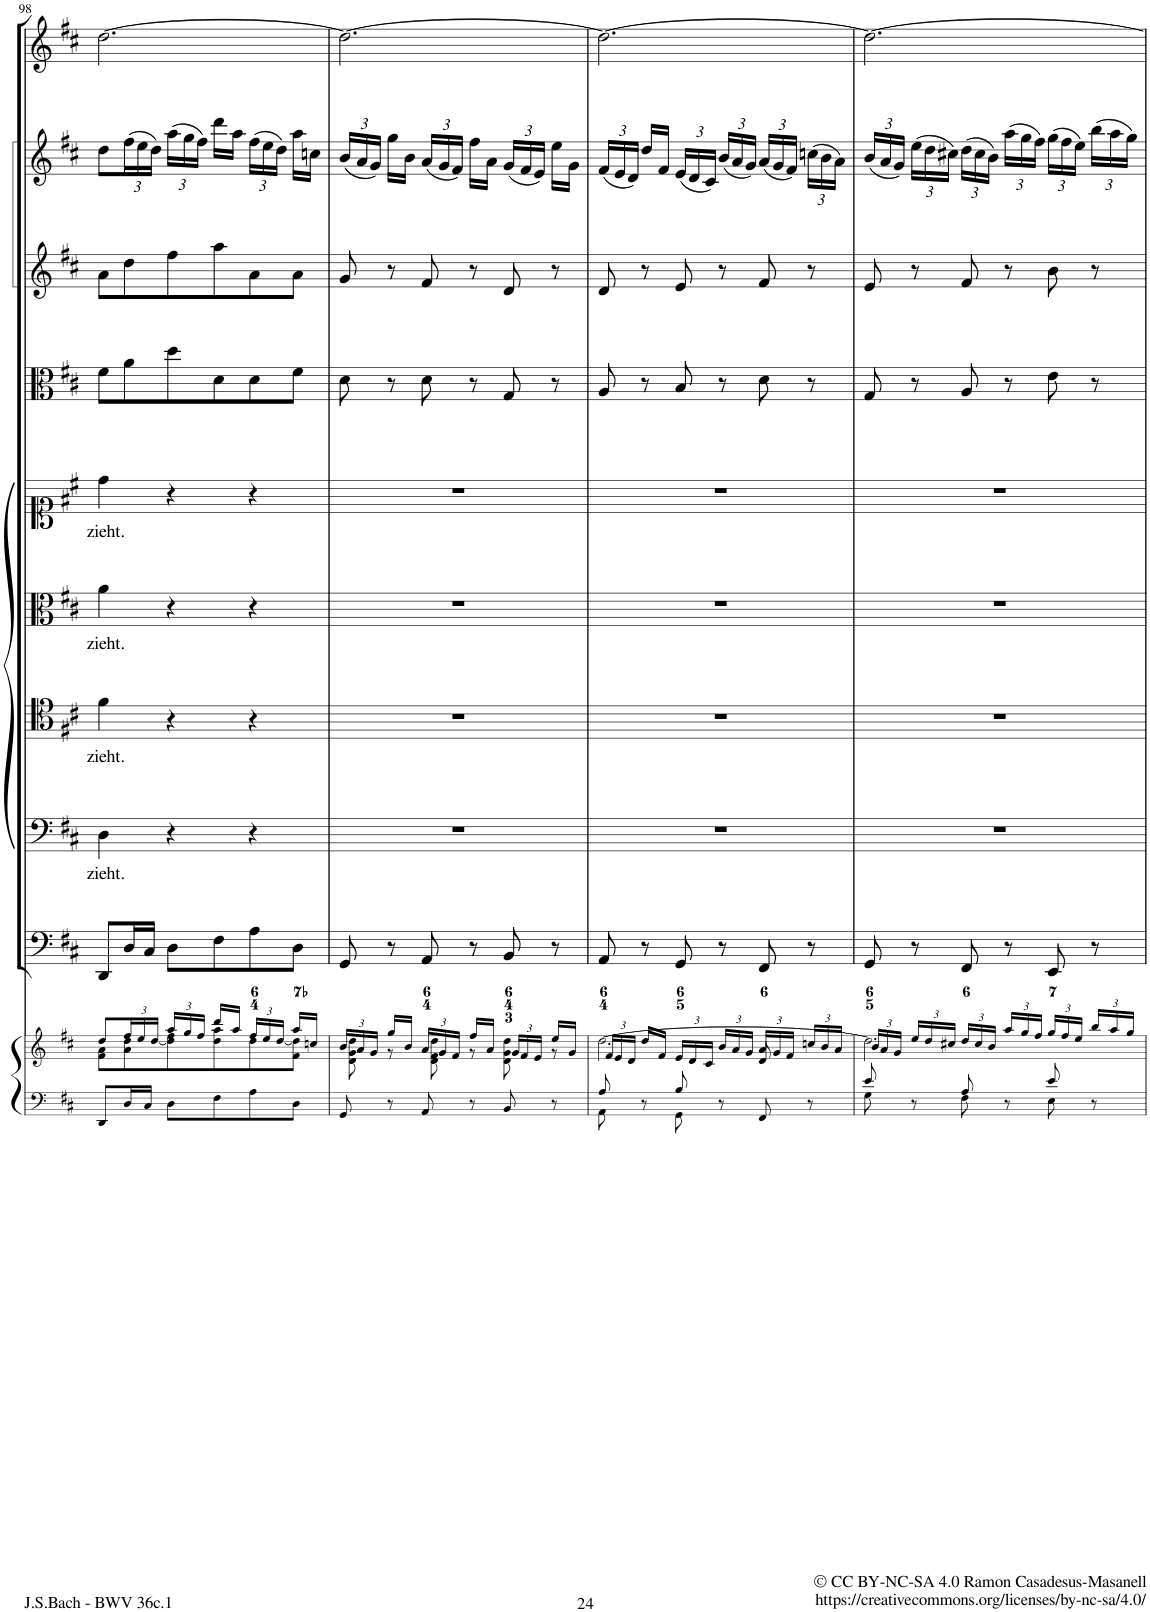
**kern	**kern	**kern	**kern	**text	**kern	**text	**kern	**text	**kern	**text	**kern	**kern	**kern	**kern
*part10	*part10	*part9	*part8	*part8	*part7	*part7	*part6	*part6	*part5	*part5	*part4	*part3	*part2	*part1
*staff11	*staff10	*staff9	*staff8	*staff8	*staff7	*staff7	*staff6	*staff6	*staff5	*staff5	*staff4	*staff3	*staff2	*staff1
*I"Piano reduction	*	*I"Continuo.	*I"Basso	*	*I"Tenore	*	*I"Alto	*	*I"Soprano	*	*I"Viola.	*I"Violino II	*I"Violino I	*I"Oboe d'amore I. II.
*I'Pno	*	*	*	*	*	*	*	*	*	*	*I'Vla	*	*I'Vln	*I'Ob
!!LO:PB:g=z
*clefF4	*clefG2	*clefF4	*clefF4	*	*clefC4	*	*clefC3	*	*clefC1	*	*clefC3	*clefG2	*clefG2	*clefG2
*k[f#c#]	*k[f#c#]	*k[f#c#]	*k[f#c#]	*	*k[f#c#]	*	*k[f#c#]	*	*k[f#c#]	*	*k[f#c#]	*k[f#c#]	*k[f#c#]	*k[f#c#]
*M3/4	*M3/4	*M3/4	*M3/4	*	*M3/4	*	*M3/4	*	*M3/4	*	*M3/4	*M3/4	*M3/4	*M3/4
=98	=98	=98	=98	=98	=98	=98	=98	=98	=98	=98	=98	=98	=98	=98
*	*^	*	*	*	*	*	*	*	*	*	*	*	*	*
!	!	!	!	!	!LO:LY:b	!	!LO:LY:b	!	!LO:LY:b	!	!LO:LY:b	!	!	!	!
8DD/L	8dd/L	8f#\ 8a\L	8DD/L	4D\	zieht.	4f#\	zieht.	4a\	zieht.	4dd\	zieht.	8f#\L	8a\L	8dd\L	[2.dd\
*	*Xbrackettup	*	*	*	*	*	*	*	*	*	*	*	*	*Xbrackettup	*
16D/L	24ff#/L	8a\ 8dd\	16D/L	.	.	.	.	.	.	.	.	8a\	8dd\	(24ff#\L	.
.	24ee/	.	.	.	.	.	.	.	.	.	.	.	.	24ee\	.
16C#/JJ	.	.	16C#/JJ	.	.	.	.	.	.	.	.	.	.	.	.
.	[<24dd/JJ	.	.	.	.	.	.	.	.	.	.	.	.	24dd\JJ)	.
8D\L	24aa/LL	8dd\] 8ff#\	8D\L	4r	.	4r	.	4r	.	4r	.	8dd\	8ff#\	(24aa\LL	.
.	24gg/	.	.	.	.	.	.	.	.	.	.	.	.	24gg\	.
.	24ff#/JJ	.	.	.	.	.	.	.	.	.	.	.	.	24ff#\JJ)	.
8F#\	16ddd/LL	8dd\ 8aa\	8F#\	.	.	.	.	.	.	.	.	8d\	8aa\	16ddd\LL	.
.	16aa/JJ	.	.	.	.	.	.	.	.	.	.	.	.	16aa\JJ	.
8A\	24ff#/LL	8dd\	8A\	4r	.	4r	.	4r	.	4r	.	8d\	8a\	(24ff#\LL	.
.	24ee/	.	.	.	.	.	.	.	.	.	.	.	.	24ee\	.
.	[<24dd/JJ	.	.	.	.	.	.	.	.	.	.	.	.	24dd\JJ)	.
8D\J	16aa/LL	8f#\ 8dd\]J	8D\J	.	.	.	.	.	.	.	.	8f#\J	8a\J	16aa\LL	.
.	16ccn/JJ	.	.	.	.	.	.	.	.	.	.	.	.	16ccn\JJ	.
=99	=99	=99	=99	=99	=99	=99	=99	=99	=99	=99	=99	=99	=99	=99	=99
8GG/	24b/LL	8d\ 8g\ 8dd\	8GG/	2.r	.	2.r	.	2.r	.	2.r	.	8d\	8g/	(24b/LL	2.dd\_
.	24a/	.	.	.	.	.	.	.	.	.	.	.	.	24a/	.
.	24g/JJ	.	.	.	.	.	.	.	.	.	.	.	.	24g/JJ)	.
8r	16gg/LL	8r	8r	.	.	.	.	.	.	.	.	8r	8r	16gg\LL	.
.	16b/JJ	.	.	.	.	.	.	.	.	.	.	.	.	16b\JJ	.
8AA/	24a/LL	8d\ 8f#\ 8dd\	8AA/	.	.	.	.	.	.	.	.	8d\	8f#/	(24a/LL	.
.	24g/	.	.	.	.	.	.	.	.	.	.	.	.	24g/	.
.	24f#/JJ	.	.	.	.	.	.	.	.	.	.	.	.	24f#/JJ)	.
8r	16ff#/LL	8r	8r	.	.	.	.	.	.	.	.	8r	8r	16ff#\LL	.
.	16a/JJ	.	.	.	.	.	.	.	.	.	.	.	.	16a\JJ	.
8BB/	24g/LL	8d\ 8g\ 8dd\	8BB/	.	.	.	.	.	.	.	.	8G/	8d/	(24g/LL	.
.	24f#/	.	.	.	.	.	.	.	.	.	.	.	.	24f#/	.
.	24e/JJ	.	.	.	.	.	.	.	.	.	.	.	.	24e/JJ)	.
8r	16ee/LL	8r	8r	.	.	.	.	.	.	.	.	8r	8r	16ee\LL	.
.	16g/JJ	.	.	.	.	.	.	.	.	.	.	.	.	16g\JJ	.
=100	=100	=100	=100	=100	=100	=100	=100	=100	=100	=100	=100	=100	=100	=100	=100
*^	*	*^	*	*	*	*	*	*	*	*	*	*	*	*	*
8A/	8AA\	24f#/LL	[>2.dd\	2ryy	8AA/	2.r	.	2.r	.	2.r	.	2.r	.	8A/	8d/	(24f#/LL	2.dd\_
.	.	24e/	.	.	.	.	.	.	.	.	.	.	.	.	.	24e/	.
.	.	24d/JJ	.	.	.	.	.	.	.	.	.	.	.	.	.	24d/JJ)	.
8r	8ryy	16dd/LL	.	.	8r	.	.	.	.	.	.	.	.	8r	8r	16dd/LL	.
.	.	16f#/JJ	.	.	.	.	.	.	.	.	.	.	.	.	.	16f#/JJ	.
8B/	8GG\	24e/LL	.	.	8GG/	.	.	.	.	.	.	.	.	8B/	8e/	(24e/LL	.
.	.	24d/	.	.	.	.	.	.	.	.	.	.	.	.	.	24d/	.
.	.	24c#/JJ	.	.	.	.	.	.	.	.	.	.	.	.	.	24c#/JJ)	.
8r	8ryy	24b/LL	.	.	8r	.	.	.	.	.	.	.	.	8r	8r	(24b/LL	.
.	.	24a/	.	.	.	.	.	.	.	.	.	.	.	.	.	24a/	.
.	.	24g/JJ	.	.	.	.	.	.	.	.	.	.	.	.	.	24g/JJ)	.
8ryy	8FF#/	24a/LL	.	8d/	8FF#/	.	.	.	.	.	.	.	.	8d\	8f#/	(24a/LL	.
.	.	24g/	.	.	.	.	.	.	.	.	.	.	.	.	.	24g/	.
.	.	24f#/JJ	.	.	.	.	.	.	.	.	.	.	.	.	.	24f#/JJ)	.
8r	8ryy	24ccn/LL	.	8ryy	8r	.	.	.	.	.	.	.	.	8r	8r	(24ccn\LL	.
.	.	24b/	.	.	.	.	.	.	.	.	.	.	.	.	.	24b\	.
.	.	24a/JJ	.	.	.	.	.	.	.	.	.	.	.	.	.	24a\JJ)	.
*	*	*	*v	*v	*	*	*	*	*	*	*	*	*	*	*	*	*
=101	=101	=101	=101	=101	=101	=101	=101	=101	=101	=101	=101	=101	=101	=101	=101	=101
8e/	8G\	24b/LL	2.dd\]	8GG/	2.r	.	2.r	.	2.r	.	2.r	.	8G/	8e/	(24b/LL	2.dd\_
.	.	24a/	.	.	.	.	.	.	.	.	.	.	.	.	24a/	.
.	.	24g/JJ	.	.	.	.	.	.	.	.	.	.	.	.	24g/JJ)	.
8r	8ryy	24ee/LL	.	8r	.	.	.	.	.	.	.	.	8r	8r	(24ee\LL	.
.	.	24dd/	.	.	.	.	.	.	.	.	.	.	.	.	24dd\	.
.	.	24cc#X/JJ	.	.	.	.	.	.	.	.	.	.	.	.	24cc#X\JJ)	.
8A/	8F#\	24dd/LL	.	8FF#/	.	.	.	.	.	.	.	.	8A/	8f#/	(24dd\LL	.
.	.	24cc#/	.	.	.	.	.	.	.	.	.	.	.	.	24cc#\	.
.	.	24b/JJ	.	.	.	.	.	.	.	.	.	.	.	.	24b\JJ)	.
8r	8ryy	24aa/LL	.	8r	.	.	.	.	.	.	.	.	8r	8r	(24aa\LL	.
.	.	24gg/	.	.	.	.	.	.	.	.	.	.	.	.	24gg\	.
.	.	24ff#/JJ	.	.	.	.	.	.	.	.	.	.	.	.	24ff#\JJ)	.
8e/	8E\	24gg/LL	.	8EE/	.	.	.	.	.	.	.	.	8e\	8b\	(24gg\LL	.
.	.	24ff#/	.	.	.	.	.	.	.	.	.	.	.	.	24ff#\	.
.	.	24ee/JJ	.	.	.	.	.	.	.	.	.	.	.	.	24ee\JJ)	.
8r	8ryy	24bb/LL	.	8r	.	.	.	.	.	.	.	.	8r	8r	(24bb\LL	.
.	.	24aa/	.	.	.	.	.	.	.	.	.	.	.	.	24aa\	.
.	.	24gg/JJ	.	.	.	.	.	.	.	.	.	.	.	.	24gg\JJ)	.
*v	*v	*	*	*	*	*	*	*	*	*	*	*	*	*	*	*
*	*v	*v	*	*	*	*	*	*	*	*	*	*	*	*	*
=	=	=	=	=	=	=	=	=	=	=	=	=	=	=
*-	*-	*-	*-	*-	*-	*-	*-	*-	*-	*-	*-	*-	*-	*-
